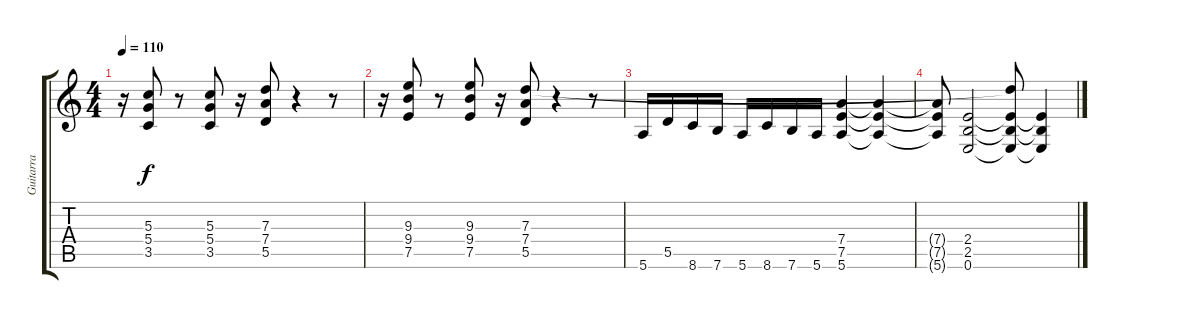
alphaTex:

\track ("Guitarra" "Guitarra") {instrument distortionguitar}
\staff {score tabs}
\tuning (E4 B3 G3 D3 A2 E2) {hide}
\ts (4 4)
\tempo 110
\clef g2
\ks c
r.16{dy f} (5.3 5.4 3.5).8 r.8 (5.3 5.4 3.5).8 r.16 (7.3 7.4 5.5).8 r.4 r.8 |
r.16 (9.3 9.4 7.5).8 r.8 (9.3 9.4 7.5).8 r.16 (7.3 7.4 5.5).8 r.4 r.8 |
5.6.16 5.5.16 8.6.16 7.6.16 5.6.16 8.6.16 7.6.16 5.6.16 (7.4 7.5 5.6).4 (7.4{t} 7.5{t} 5.6{t}).4 |
(7.4{t} 7.5{t} 5.6{t}).8 (2.4 2.5 0.6).2 (7.3{t} 2.4{t} 2.5{t} 0.6{t}).8 (2.4{t} 2.5{t} 0.6{t}).4
